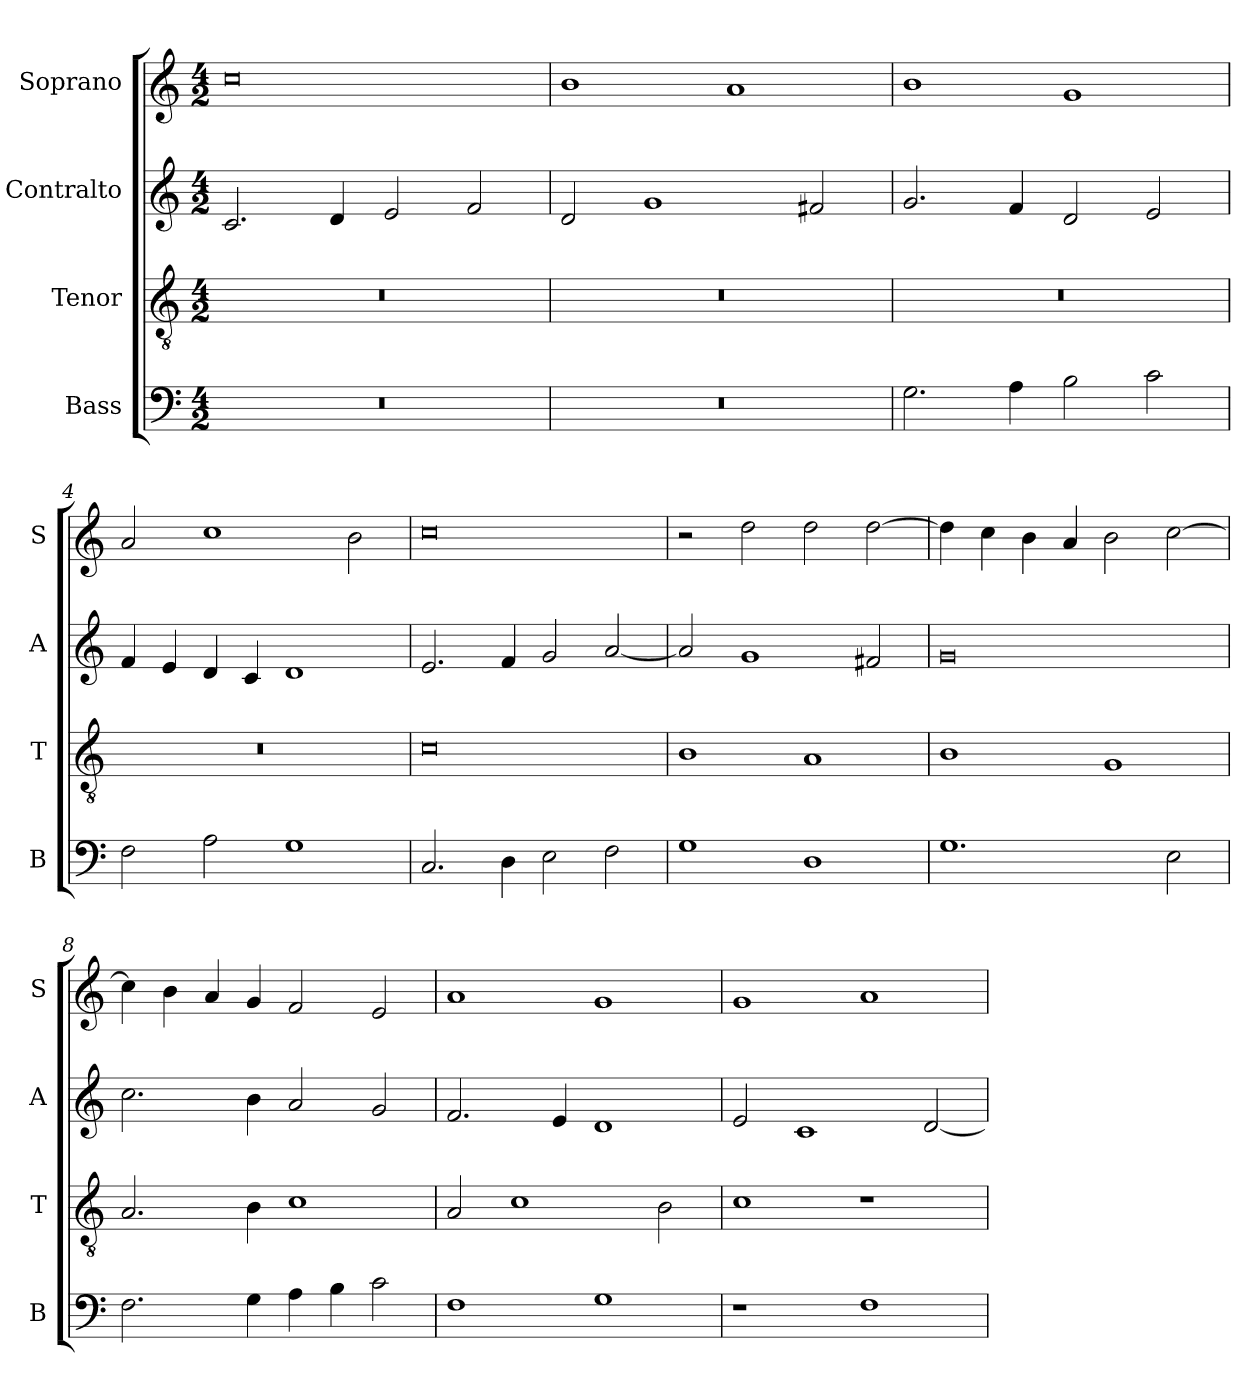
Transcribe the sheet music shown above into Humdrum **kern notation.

**kern	**kern	**kern	**kern
*part4	*part3	*part2	*part1
*staff4	*staff3	*staff2	*staff1
*I"Bass	*I"Tenor	*I"Contralto	*I"Soprano
*I'B	*I'T	*I'A	*I'S
*clefF4	*clefGv2	*clefG2	*clefG2
*k[]	*k[]	*k[]	*k[]
*C:ion	*C:ion	*C:ion	*C:ion
*M4/2	*M4/2	*M4/2	*M4/2
=1	=1	=1	=1
0r	0r	2.c	0cc
.	.	4d	.
.	.	2e	.
.	.	2f	.
=2	=2	=2	=2
0r	0r	2d	1b
.	.	1g	.
.	.	.	1a
.	.	2f#X	.
=3	=3	=3	=3
2.G	0r	2.g	1b
4A	.	4f	.
2B	.	2d	1g
2c	.	2e	.
=4	=4	=4	=4
2F	0r	4f	2a
.	.	4e	.
2A	.	4d	1cc
.	.	4c	.
1G	.	1d	.
.	.	.	2b
=5	=5	=5	=5
2.C	0c	2.e	0cc
4D	.	4f	.
2E	.	2g	.
2F	.	[2a	.
=6	=6	=6	=6
1G	1B	2a]	2r
.	.	1g	2dd
1D	1A	.	2dd
.	.	2f#X	[2dd
=7	=7	=7	=7
1.G	1B	0g	4dd]
.	.	.	4cc
.	.	.	4b
.	.	.	4a
.	1G	.	2b
2E	.	.	[2cc
=8	=8	=8	=8
2.F	2.A	2.cc	4cc]
.	.	.	4b
.	.	.	4a
4G	4B	4b	4g
4A	1c	2a	2f
4B	.	.	.
2c	.	2g	2e
=9	=9	=9	=9
1F	2A	2.f	1a
.	1c	.	.
.	.	4e	.
1G	.	1d	1g
.	2B	.	.
=10	=10	=10	=10
1r	1c	2e	1g
.	.	1c	.
1F	1r	.	1a
.	.	[2d	.
=	=	=	=
*-	*-	*-	*-
